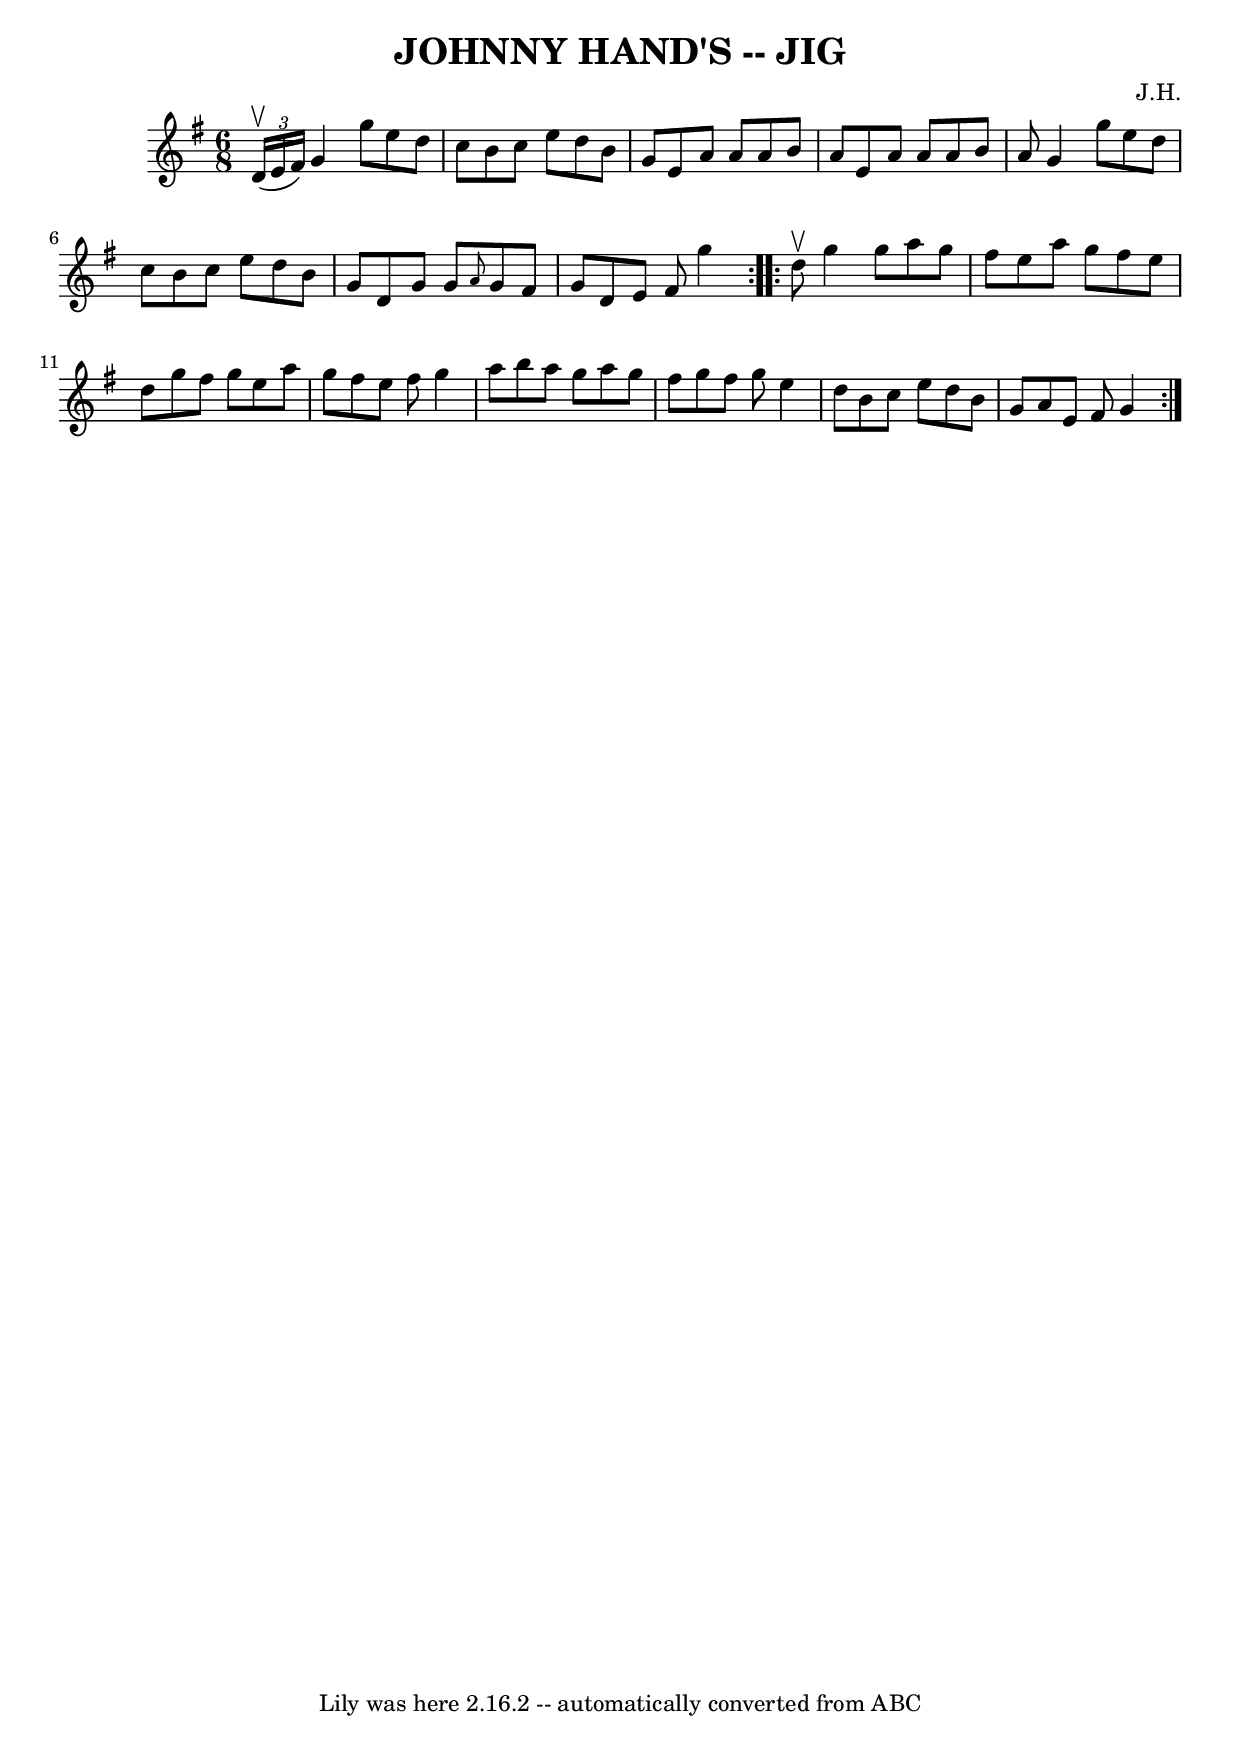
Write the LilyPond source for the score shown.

\version "2.16.2"
\include "Mammoth.ily"
\header {
  %% book = "Ryan's Mammoth Collection of Fiddle Tunes"
  composer = "J.H."
  crossRefNumber = "1"
  footnotes = ""
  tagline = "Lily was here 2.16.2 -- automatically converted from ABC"
  title = "JOHNNY HAND'S -- JIG"

}
voicedefault =  {



  \repeat volta 2 {

    \time 6/8 
    \key g \major
    \times 2/3 { d'16 (^\upbow e'16 fis'16) 
	       }   
    |
    g'4 g''8 e''8 d''8 c''8    |
    b'8 c''8    
    e''8 d''8 b'8 g'8    |
    e'8 a'8 a'8 a'8 b'8 a'8 
    |
    e'8 a'8 a'8 a'8 b'8 a'8        |
    g'4    
    g''8 e''8 d''8 c''8    |
    b'8 c''8 e''8 d''8 b'8   
    g'8    |
    d'8 g'8 g'8  \grace { a'8  
			} g'8 fis'8 g'8  
    |
    d'8 e'8 fis'8 g''4    
  }     
  \repeat volta 2 {
    d''8 
    ^\upbow       |
    g''4 g''8 a''8 g''8 fis''8    |
    
    e''8 a''8 g''8 fis''8 e''8 d''8    |
    g''8 fis''8    
    g''8 e''8 a''8 g''8    |
    fis''8 e''8 fis''8 g''4    
    a''8        |
    b''8 a''8 g''8 a''8 g''8 fis''8    
    |
    g''8 fis''8 g''8 e''4 d''8    |
    b'8 c''8    
    e''8 d''8 b'8 g'8    |
    a'8 e'8 fis'8 g'4    
  }   

}

\score{
  <<

    \context Staff="default"
    {
      \voicedefault 
      
    }

  >>
  \layout {
    
  }
  \midi {
  }

}
